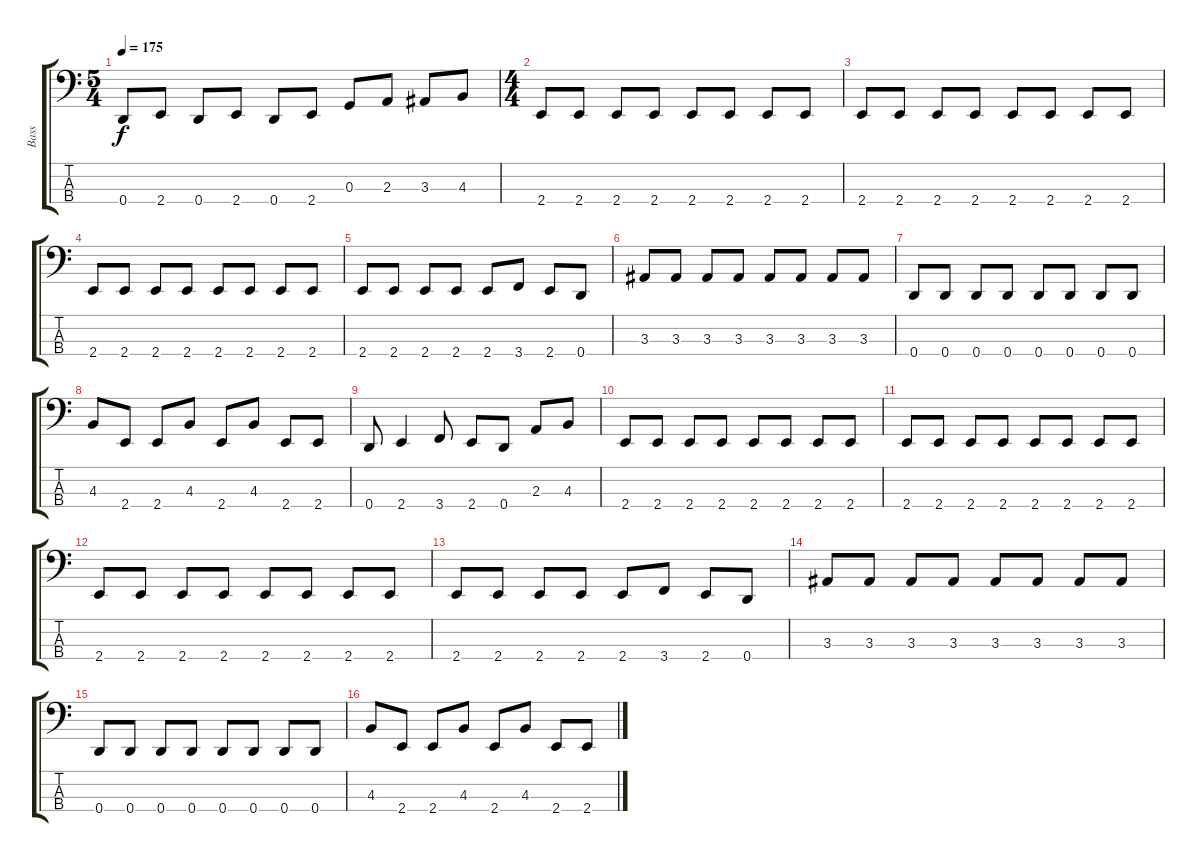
\track ("Bass" "Bass") {instrument slapbass1}
\staff {score tabs}
\tuning (F2 C2 G1 D1) {hide}
\ts (5 4)
\tempo 175
\clef f4
\ks c
0.4.8{dy f} 2.4.8 0.4.8 2.4.8 0.4.8 2.4.8 0.3.8 2.3.8 3.3.8 4.3.8 |
\ts (4 4)
2.4.8 2.4.8 2.4.8 2.4.8 2.4.8 2.4.8 2.4.8 2.4.8 |
2.4.8 2.4.8 2.4.8 2.4.8 2.4.8 2.4.8 2.4.8 2.4.8 |
2.4.8 2.4.8 2.4.8 2.4.8 2.4.8 2.4.8 2.4.8 2.4.8 |
2.4.8 2.4.8 2.4.8 2.4.8 2.4.8 3.4.8 2.4.8 0.4.8 |
3.3.8 3.3.8 3.3.8 3.3.8 3.3.8 3.3.8 3.3.8 3.3.8 |
0.4.8 0.4.8 0.4.8 0.4.8 0.4.8 0.4.8 0.4.8 0.4.8 |
4.3.8 2.4.8 2.4.8 4.3.8 2.4.8 4.3.8 2.4.8 2.4.8 |
0.4.8 2.4.4 3.4.8 2.4.8 0.4.8 2.3.8 4.3.8 |
2.4.8 2.4.8 2.4.8 2.4.8 2.4.8 2.4.8 2.4.8 2.4.8 |
2.4.8 2.4.8 2.4.8 2.4.8 2.4.8 2.4.8 2.4.8 2.4.8 |
2.4.8 2.4.8 2.4.8 2.4.8 2.4.8 2.4.8 2.4.8 2.4.8 |
2.4.8 2.4.8 2.4.8 2.4.8 2.4.8 3.4.8 2.4.8 0.4.8 |
3.3.8 3.3.8 3.3.8 3.3.8 3.3.8 3.3.8 3.3.8 3.3.8 |
0.4.8 0.4.8 0.4.8 0.4.8 0.4.8 0.4.8 0.4.8 0.4.8 |
4.3.8 2.4.8 2.4.8 4.3.8 2.4.8 4.3.8 2.4.8 2.4.8
